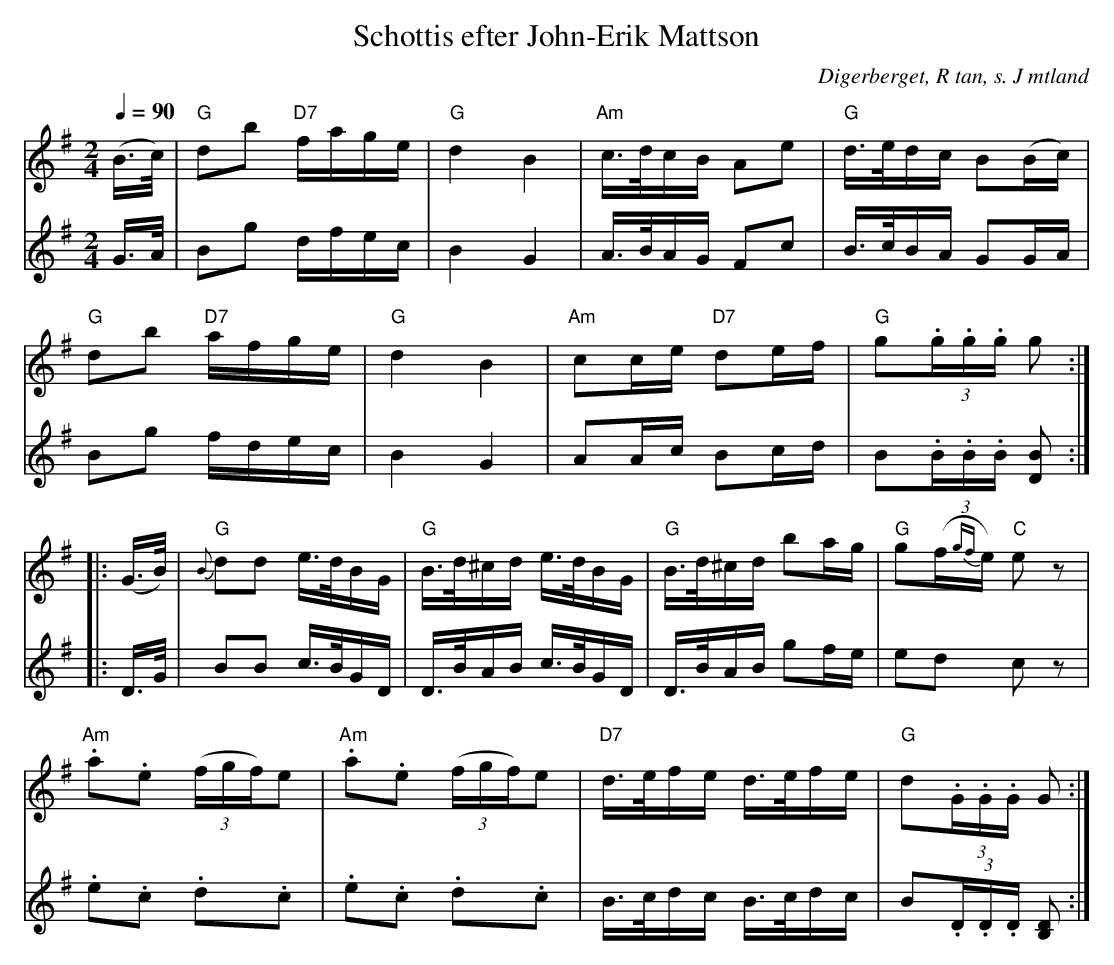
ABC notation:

X:1
T:Schottis efter John-Erik Mattson
O:Digerberget, R tan, s. J mtland
M:2/4
L:1/16
Q:1/4=90
K:G
V:1
(B>c)|"G"d2b2 "D7"fage|"G"d4B4|"Am"c>dcB A2e2|"G"d>edc B2(Bc)|!
"G"d2b2 "D7"afge|"G"d4B4|"Am"c2ce "D7"d2ef|"G"g2(3.g.g.g g2::!
(G>B)|{B}"G"d2d2 e>dBG|"G"B>d^cd e>dBG|"G"B>d^cd b2ag|"G"g2(f{gf}e) "C"e2z2|!
"Am".a2.e2 (3(fgf)e2|"Am".a2.e2 (3(fgf)e2|"D7"d>efe d>efe|"G"d2(3.G.G.G G2:|]
V:2
G>A|B2g2 dfec|B4G4|A>BAG F2c2|B>cBA G2GA|!
B2g2 fdec|B4G4|A2Ac B2cd|B2(3.B.B.B [D2B2]::!
D>G|B2B2 c>BGD|D>BAB c>BGD|D>BAB g2fe|e2d2 c2z2|!
.e2.c2 .d2.c2|.e2.c2 .d2.c2|B>cdc B>cdc|B2(3.D.D.D [B,2D2]:|]
